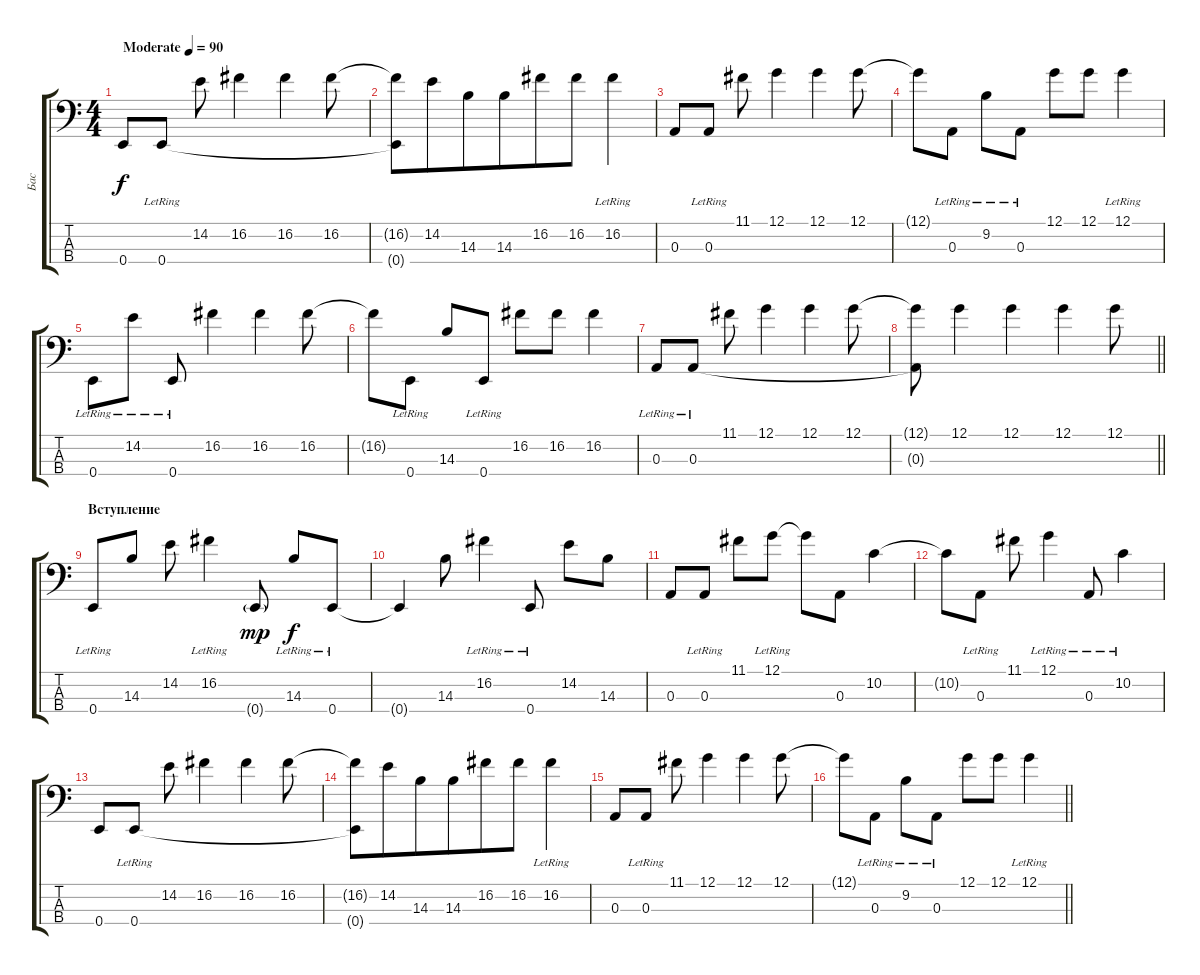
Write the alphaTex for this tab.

\track ("Бас " "Бас ") {instrument electricbassfinger}
\staff {score tabs}
\tuning (G2 D2 A1 E1) {hide}
\ts (4 4)
\tempo (90 "Moderate")
\clef f4
\ks c
0.4.8{dy f instrument electricbassfinger} 0.4{lr}.8 14.2.8 16.2.4 16.2.4 16.2.8 |
(16.2{t} 0.4{t}).8 14.2.8{beam merge} 14.3.8 14.3.8{beam merge} 16.2.8 16.2.8{beam merge} 16.2{lr}.4 |
0.3.8 0.3{lr}.8 11.1.8 12.1.4 12.1.4 12.1.8 |
12.1{t}.8 0.3{lr}.8 9.2{lr}.8 0.3{lr}.8 12.1.8 12.1.8 12.1{lr}.4 |
0.4{lr}.8 14.2{lr}.8 0.4{lr}.8 16.2.4 16.2.4 16.2.8 |
16.2{t}.8 0.4{lr}.8 14.3.8 0.4{lr}.8 16.2.8 16.2.8 16.2.4 |
0.3{lr}.8 0.3{lr}.8 11.1.8 12.1.4 12.1.4 12.1.8 |
\barLineRight lightlight
(12.1{t} 0.3{t}).8 12.1.4 12.1.4 12.1.4 12.1.8 |
\section ("" "Вступление")
0.4{lr}.8 14.3.8 14.2.8 16.2{lr}.4 0.4{g}.8{dy mp} 14.3{lr}.8{dy f} 0.4{lr}.8 |
0.4{t}.4 14.3.8 16.2{lr}.4 0.4{lr}.8 14.2.8 14.3.8 |
0.3.8 0.3{lr}.8 11.1.8 12.1{lr}.8 12.1{t}.8 0.3.8 10.2.4 |
10.2{t}.8 0.3{lr}.8 11.1.8 12.1{lr}.4 0.3{lr}.8 10.2{lr}.4 |
0.4.8 0.4{lr}.8 14.2.8 16.2.4 16.2.4 16.2.8 |
(16.2{t} 0.4{t}).8 14.2.8{beam merge} 14.3.8 14.3.8{beam merge} 16.2.8 16.2.8{beam merge} 16.2{lr}.4 |
0.3.8 0.3{lr}.8 11.1.8 12.1.4 12.1.4 12.1.8 |
\barLineRight lightlight
12.1{t}.8 0.3{lr}.8 9.2{lr}.8 0.3{lr}.8 12.1.8 12.1.8 12.1{lr}.4
